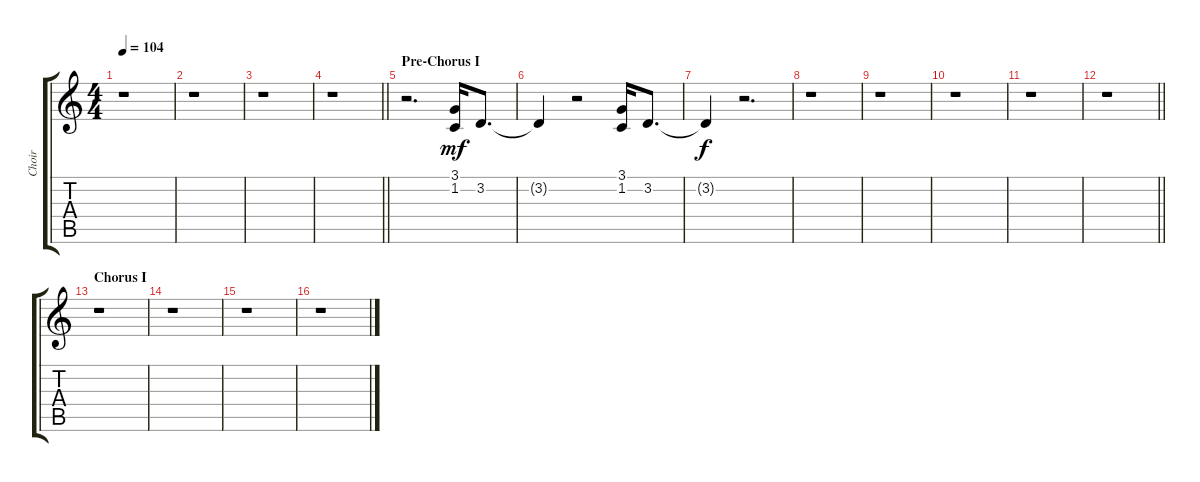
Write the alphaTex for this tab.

\track ("Choir" "Choir") {instrument choiraahs}
\staff {score tabs}
\tuning (E4 B3 G3 D3 A2 E2) {hide}
\ts (4 4)
\tempo 104
\clef g2
\ks c
r.1{dy mf} |
r.1 |
r.1 |
\barLineRight lightlight
r.1 |
\section ("" "Pre-Chorus I")
r.2{d} (3.1 1.2).16 3.2.8{d} |
3.2{t}.4 r.2 (3.1 1.2).16 3.2.8{d} |
3.2{t}.4{dy f} r.2{d} |
r.1 |
r.1 |
r.1 |
r.1 |
\barLineRight lightlight
r.1 |
\section ("" "Chorus I")
r.1 |
r.1 |
r.1 |
r.1
